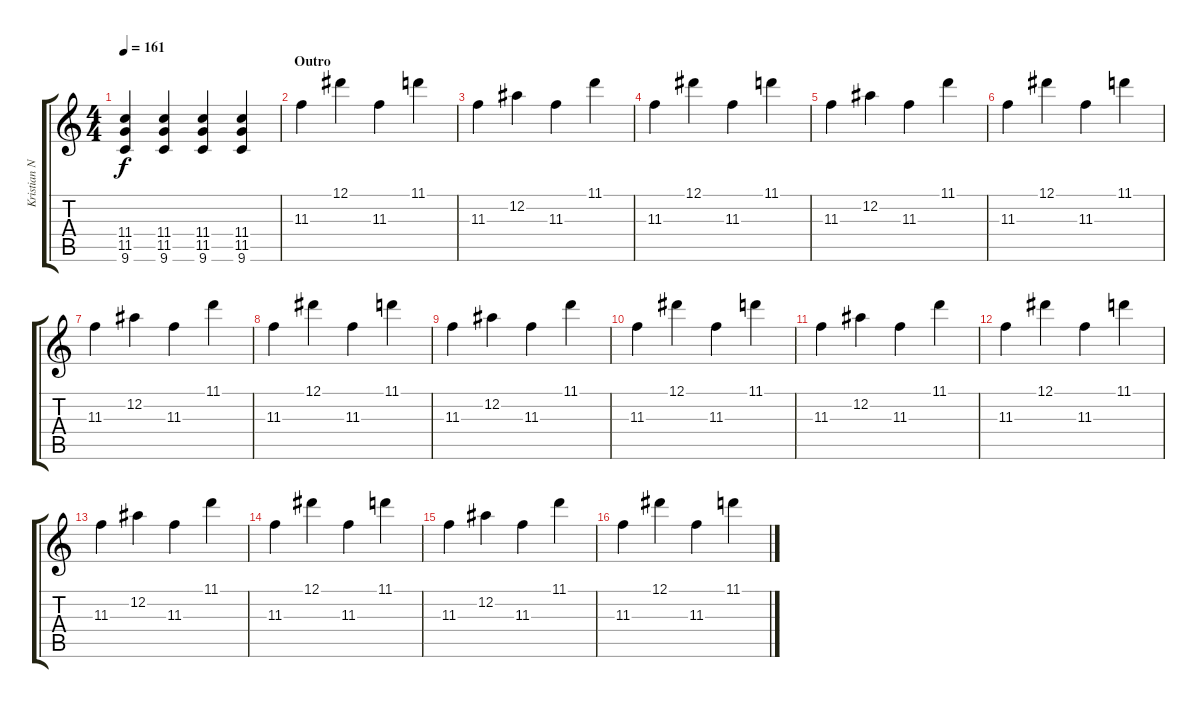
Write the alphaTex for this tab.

\track ("Kristian Niemann" "Kristian N") {instrument distortionguitar}
\staff {score tabs}
\tuning (Eb4 Bb3 Gb3 Db3 Ab2 Eb2) {hide}
\ts (4 4)
\tempo 161
\clef g2
\ks c
(11.4 11.5 9.6).4{dy f} (11.4 11.5 9.6).4 (11.4 11.5 9.6).4 (11.4 11.5 9.6).4 |
\section ("" "Outro")
11.3.4 12.1.4 11.3.4 11.1.4 |
11.3.4 12.2.4 11.3.4 11.1.4 |
11.3.4 12.1.4 11.3.4 11.1.4 |
11.3.4 12.2.4 11.3.4 11.1.4 |
11.3.4 12.1.4 11.3.4 11.1.4 |
11.3.4 12.2.4 11.3.4 11.1.4 |
11.3.4 12.1.4 11.3.4 11.1.4 |
11.3.4 12.2.4 11.3.4 11.1.4 |
11.3.4 12.1.4 11.3.4 11.1.4 |
11.3.4 12.2.4 11.3.4 11.1.4 |
11.3.4 12.1.4 11.3.4 11.1.4 |
11.3.4 12.2.4 11.3.4 11.1.4 |
11.3.4 12.1.4 11.3.4 11.1.4 |
11.3.4 12.2.4 11.3.4 11.1.4 |
11.3.4 12.1.4 11.3.4 11.1.4
